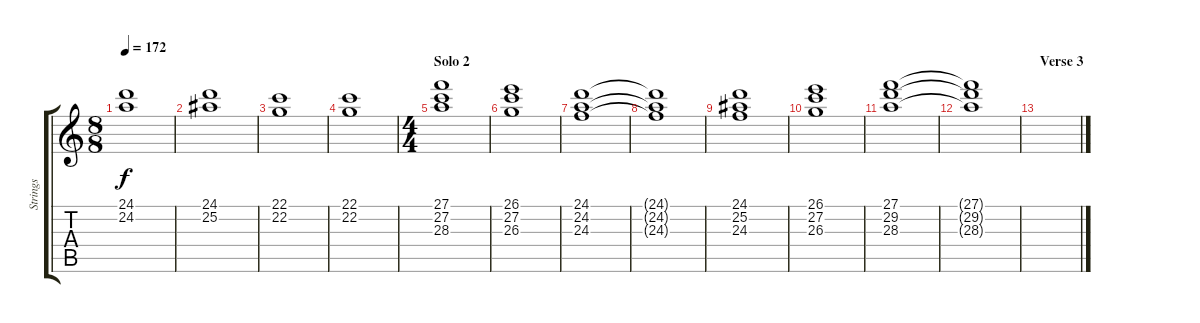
\track ("Strings" "Strings") {instrument stringensemble1}
\staff {score tabs}
\tuning (D4 A3 F3 C3 G2 D2) {hide}
\ts (8 8)
\tempo 172
\clef g2
\ks c
(24.1 24.2).1{dy f} |
(24.1 25.2).1 |
(22.1 22.2).1 |
(22.1 22.2).1 |
\ts (4 4)
\section ("" "Solo 2")
(27.1 27.2 28.3).1{volume 9 balance 10} |
(26.1 27.2 26.3).1 |
(24.1 24.2 24.3).1 |
(24.1{t} 24.2{t} 24.3{t}).1 |
(24.1 25.2 24.3).1 |
(26.1 27.2 26.3).1 |
(27.1 29.2 28.3).1 |
(27.1{t} 29.2{t} 28.3{t}).1 |
\section ("" "Verse 3")
